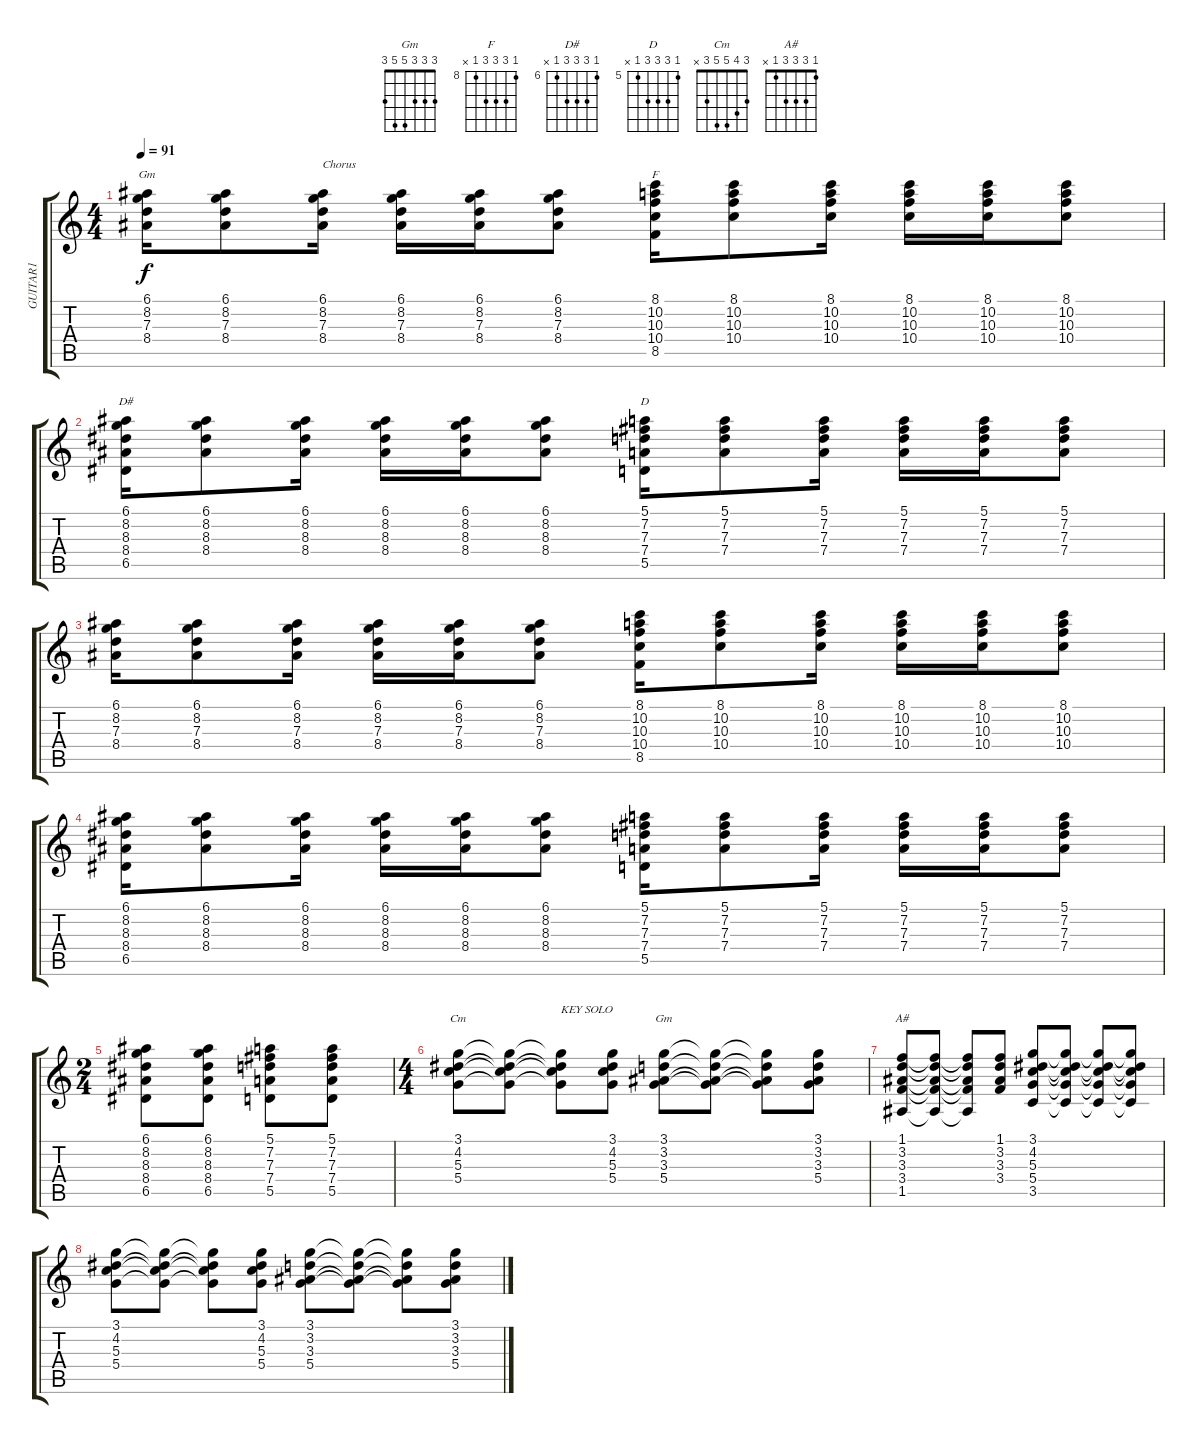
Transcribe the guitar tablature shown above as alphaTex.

\track ("GUITAR1" "GUITAR1") {instrument overdrivenguitar}
\staff {score tabs}
\tuning (E4 B3 G3 D3 A2 E2) {hide}
\chord ("Gm" 6 8 7 8 x 6) {firstfret 6}
\chord ("F" 8 10 10 10 8 x) {firstfret 8}
\chord ("D#" 6 8 8 8 6 x) {firstfret 6}
\chord ("D" 5 7 7 7 5 x) {firstfret 5}
\chord ("Cm" 3 4 5 5 3 x)
\chord ("Gm" 3 3 3 5 5 3)
\chord ("A#" 1 3 3 3 1 x)
\ts (4 4)
\tempo 91
\clef g2
\ks c
(6.1 8.2 7.3 8.4).16{ch "Gm" dy f} (6.1 8.2 7.3 8.4).8 (6.1 8.2 7.3 8.4).16{txt "Chorus"} (6.1 8.2 7.3 8.4).16 (6.1 8.2 7.3 8.4).16 (6.1 8.2 7.3 8.4).8 (8.1 10.2 10.3 10.4 8.5).16{ch "F"} (8.1 10.2 10.3 10.4).8 (8.1 10.2 10.3 10.4).16 (8.1 10.2 10.3 10.4).16 (8.1 10.2 10.3 10.4).16 (8.1 10.2 10.3 10.4).8 |
(6.1 8.2 8.3 8.4 6.5).16{ch "D#"} (6.1 8.2 8.3 8.4).8 (6.1 8.2 8.3 8.4).16 (6.1 8.2 8.3 8.4).16 (6.1 8.2 8.3 8.4).16 (6.1 8.2 8.3 8.4).8 (5.1 7.2 7.3 7.4 5.5).16{ch "D"} (5.1 7.2 7.3 7.4).8 (5.1 7.2 7.3 7.4).16 (5.1 7.2 7.3 7.4).16 (5.1 7.2 7.3 7.4).16 (5.1 7.2 7.3 7.4).8 |
(6.1 8.2 7.3 8.4).16 (6.1 8.2 7.3 8.4).8 (6.1 8.2 7.3 8.4).16 (6.1 8.2 7.3 8.4).16 (6.1 8.2 7.3 8.4).16 (6.1 8.2 7.3 8.4).8 (8.1 10.2 10.3 10.4 8.5).16 (8.1 10.2 10.3 10.4).8 (8.1 10.2 10.3 10.4).16 (8.1 10.2 10.3 10.4).16 (8.1 10.2 10.3 10.4).16 (8.1 10.2 10.3 10.4).8 |
(6.1 8.2 8.3 8.4 6.5).16 (6.1 8.2 8.3 8.4).8 (6.1 8.2 8.3 8.4).16 (6.1 8.2 8.3 8.4).16 (6.1 8.2 8.3 8.4).16 (6.1 8.2 8.3 8.4).8 (5.1 7.2 7.3 7.4 5.5).16 (5.1 7.2 7.3 7.4).8 (5.1 7.2 7.3 7.4).16 (5.1 7.2 7.3 7.4).16 (5.1 7.2 7.3 7.4).16 (5.1 7.2 7.3 7.4).8 |
\ts (2 4)
(6.1 8.2 8.3 8.4 6.5).8 (6.1 8.2 8.3 8.4 6.5).8 (5.1 7.2 7.3 7.4 5.5).8 (5.1 7.2 7.3 7.4 5.5).8 |
\ts (4 4)
(3.1 4.2 5.3 5.4).8{ch "Cm"} (3.1{t} 4.2{t} 5.3{t} 5.4{t}).8 (3.1{t} 4.2{t} 5.3{t} 5.4{t}).8{txt "KEY SOLO"} (3.1 4.2 5.3 5.4).8 (3.1 3.2 3.3 5.4).8{ch "Gm"} (3.1{t} 3.2{t} 3.3{t} 5.4{t}).8 (3.1{t} 3.2{t} 3.3{t} 5.4{t}).8 (3.1 3.2 3.3 5.4).8 |
(1.1 3.2 3.3 3.4 1.5).8{ch "A#"} (1.1{t} 3.2{t} 3.3{t} 3.4{t} 1.5{t}).8 (1.1{t} 3.2{t} 3.3{t} 3.4{t} 1.5{t}).8 (1.1 3.2 3.3 3.4).8 (3.1 4.2 5.3 5.4 3.5).8 (3.1{t} 4.2{t} 5.3{t} 5.4{t} 3.5{t}).8 (3.1{t} 4.2{t} 5.3{t} 5.4{t} 3.5{t}).8 (3.1{t} 4.2{t} 5.3{t} 5.4{t} 3.5{t}).8 |
(3.1 4.2 5.3 5.4).8 (3.1{t} 4.2{t} 5.3{t} 5.4{t}).8 (3.1{t} 4.2{t} 5.3{t} 5.4{t}).8 (3.1 4.2 5.3 5.4).8 (3.1 3.2 3.3 5.4).8 (3.1{t} 3.2{t} 3.3{t} 5.4{t}).8 (3.1{t} 3.2{t} 3.3{t} 5.4{t}).8 (3.1 3.2 3.3 5.4).8
